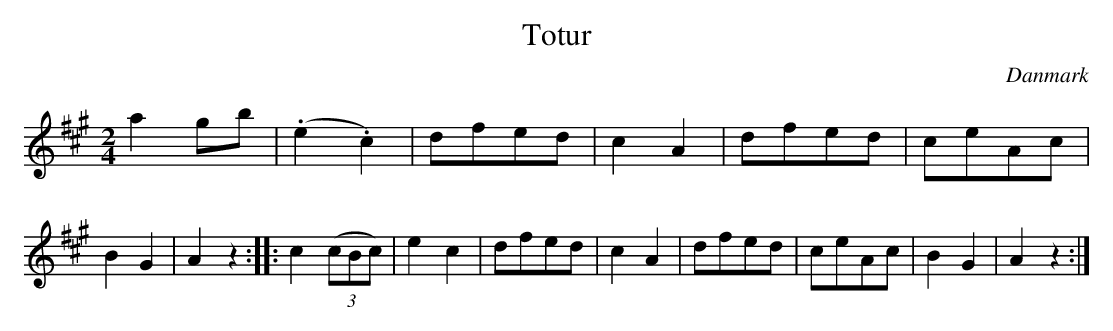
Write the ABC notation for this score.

X:1
T: Totur
O:Danmark
M: 2/4
L: 1/8
K: A
a2 gb|(.e2 .c2)|dfed|c2 A2|dfed|ceAc|B2 G2|A2 z2:|\
|:c2 (3(cBc)|e2 c2|dfed|c2 A2|dfed|ceAc|B2 G2|A2 z2:|
